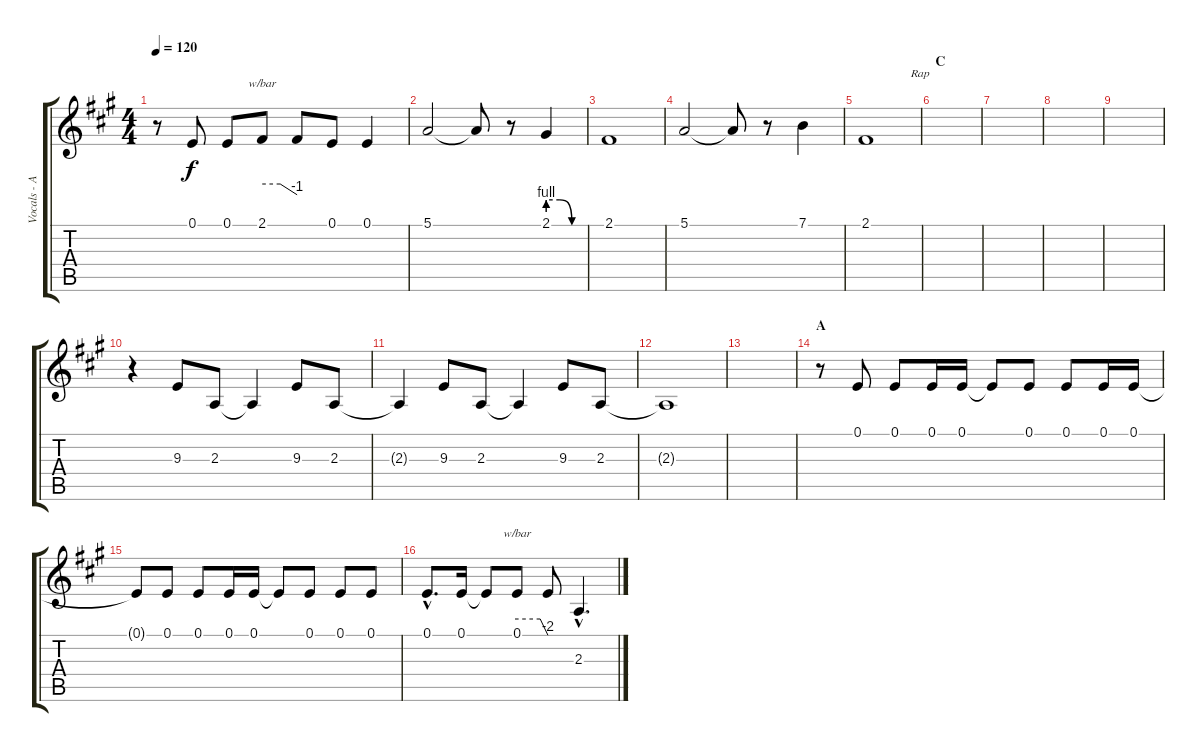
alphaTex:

\track ("Vocals - Anthony K" "Vocals - A") {instrument clarinet}
\staff {score tabs}
\tuning (E4 B3 G3 D3 A2 E2) {hide}
\ts (4 4)
\tempo 120
\clef g2
\ks f#minor
r.8{dy f} 0.1.8 0.1.8 2.1.8{tbe (custom default 0 0 31 0 60 -4)} 2.1{t}.8 0.1.8 0.1.4 |
5.1.2{instrument pad7halo} 5.1{t}.8 r.8 2.1{be (custom 0 4 20 4 40 0 60 0)}.4 |
2.1.1 |
5.1.2 5.1{t}.8 r.8 7.1.4 |
2.1.1{txt "               Rap"} |
\section ("" "C")
|
|
|
|
r.4{instrument clarinet} 9.3.8 2.3.8 2.3{t}.4 9.3.8 2.3.8 |
2.3{t}.4 9.3.8 2.3.8 2.3{t}.4 9.3.8 2.3.8 |
2.3{t}.1 |
|
\section ("" "A")
r.8 0.1.8 0.1.8 0.1.16 0.1.16 0.1{t}.8 0.1.8 0.1.8 0.1.16 0.1.16 |
0.1{t}.8 0.1.8 0.1.8 0.1.16 0.1.16 0.1{t}.8 0.1.8 0.1.8 0.1.8 |
0.1{hac}.8{d} 0.1.16 0.1{t}.8 0.1.8{tbe (custom default 0 0 45 0 60 -8)} 0.1{t}.8 2.3{hac}.4{d}
